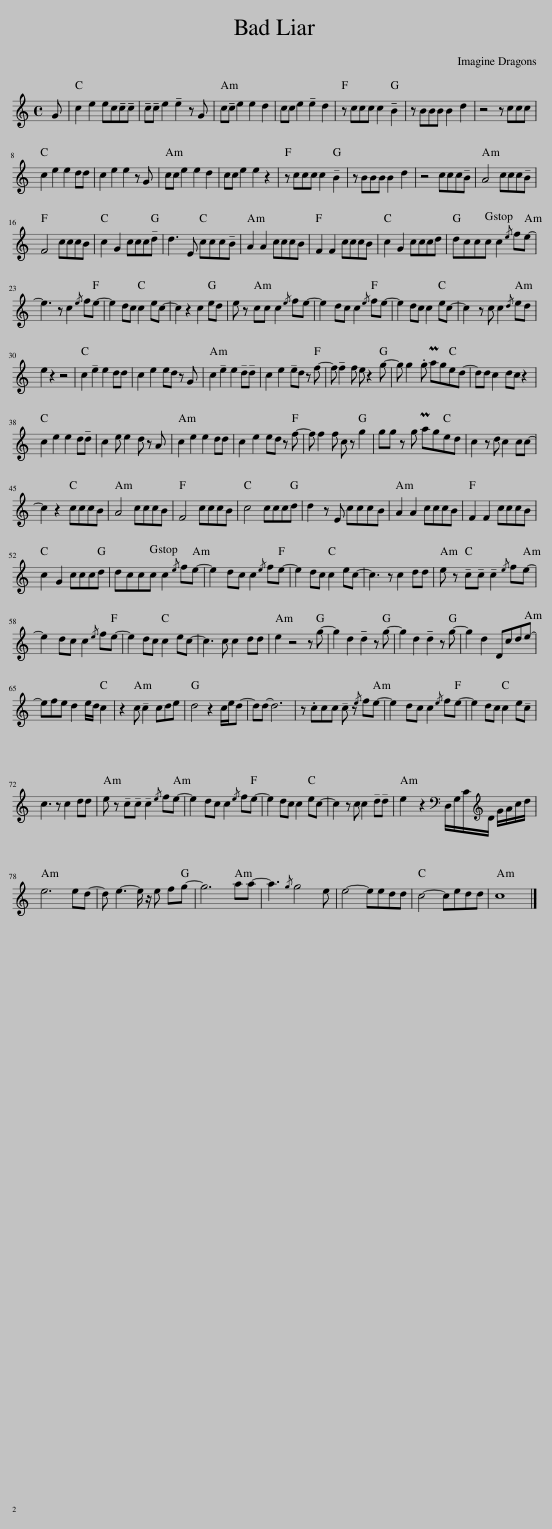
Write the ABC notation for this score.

X:1
L:1/8
M:4/4
I:linebreak $
K:C
V:1 treble
V:1
 G | c2 e2 ec!tenuto!c!tenuto!c | !tenuto!c!tenuto!c e2 !tenuto!e2 z G | c!tenuto!c e2 e2 d2 | cc e2 !tenuto!e2 d2 | %5
 z ccc c2 !tenuto!B2 | z BBB B2 d2 | z4 z ccc |$ c2 e2 e2 dd | c2 e2 e2 z G | %10
 cc e2 e2 d2 | cc e2 e2 z2 | z ccc c2 !tenuto!B2 | z BBB B2 d2 | z4 ccc!tenuto!B | %15
 A4 ccc!tenuto!B |$ F4 cccB | c2 G2 ccc!tenuto!d | d3 E ccc!tenuto!B | A2 A2 cccB | %20
 F2 F2 cccB | c2 G2 cccd | dccc c2{/e} fe- |$ e3 z c2{/e} fe- | e2 dc c2 ec- | %25
 c2 z2 c2 ed | e z cc c2{/e} fe- | e2 dc c2{/e} fe- | e2 dc c2 ec- | c2 z c c2{/d} ed |$ %30
 e2 z2 z4 | c2 !tenuto!e2 e2 dd | c2 e2 ed z G | c2 !tenuto!e2 e2 !tenuto!d!tenuto!d | c2 e2 !tenuto!ed z f- | %35
 f !tenuto!f2 f e z2 g- | g g2 .g Paged- | dd c2 dc z2 |$ c2 e2 e2 d!tenuto!d | c2 e e2 d z A | %40
 c2 e2 e2 dd | c2 e2 ed z f- | f f2 f c z g2 | gg z g Paged | c2 z d c2 cc- |$ %45
 c2 z2 cccB | A4 cccB | F4 cccB | c4 cccd | d2 z E cccB | %50
 A2 A2 cccB | F2 F2 cccB |$ c2 G2 cccd | dccc c2{/e} fe- | e2 dc c2{/e} fe- | %55
 e2 dc c2 ec- | c3 z c2 dd | e z !tenuto!c!tenuto!c !tenuto!c2{/e} fe- |$ e2 dc c2{/e} fe- | e2 dc c2 ec- | %60
 c3 c c2 dd | e2 z4 z g- | g2 d2 !tenuto!d2 z g- | g2 d2 !tenuto!d2 z g- | g2 d2 Dcde- |$ %65
 efe d2 e/d/ c2 | z2 c !tenuto!c2 cde | d4 z2 c/e/d- | dd- d6 | z .ccc !tenuto!c z{/e} fe- | %70
 e2 dc c2{/e} fe- | e2 dc c2 e!tenuto!c |$ c3 z c2 dd | e z !tenuto!c!tenuto!c !tenuto!c2{/e} fe- | e2 dc c2{/e} fe- | %75
 e2 dc c2 ec- | c2 z c c2 !tenuto!d!tenuto!d | e2 z2[K:bass] D,/G,/C/[K:treble]D/ G/A/c/d/ |$ e6 ed- | d e3- e/ z/ e fg- | %80
 g6 aa- | a3{/g} g4 e | e4- eedd | c4- cedd | c8 |] %85
